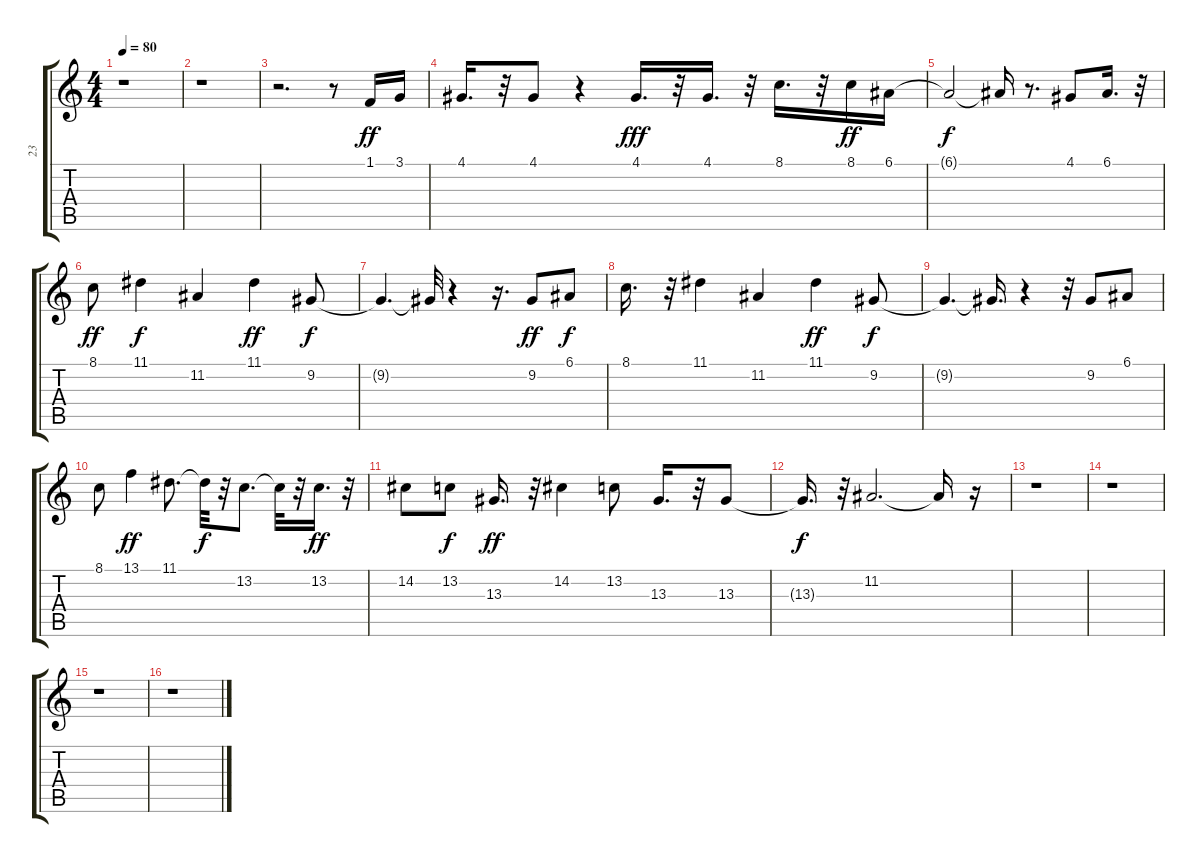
\track ("23" "23") {instrument harmonica}
\staff {score tabs}
\tuning (E4 B3 G3 D3 A2 E2) {hide}
\ts (4 4)
\tempo 80
\clef g2
\ks c
r.1{dy f} |
r.1 |
r.2{d} r.8 1.1.16{dy ff} 3.1.16 |
4.1.16{d} r.32 4.1.8 r.4 4.1.16{d dy fff} r.32 4.1.16{d} r.32 8.1.16{d} r.32 8.1.16{dy ff} 6.1.16 |
6.1{t}.2{dy f} 6.1{t}.16 r.8{d} 4.1.8 6.1.16{d} r.32 |
8.1.8{dy ff} 11.1.4{dy f} 11.2.4 11.1.4{dy ff} 9.2.8{dy f} |
9.2{t}.4{d} 9.2{t}.32 r.4 r.16{d} 9.2.8{dy ff} 6.1.8{dy f} |
8.1.16{d} r.32 11.1.4 11.2.4 11.1.4{dy ff} 9.2.8{dy f} |
9.2{t}.4{d} 9.2{t}.16{d} r.4 r.32 9.2.8 6.1.8 |
8.1.8 13.1.4{dy ff} 11.1.8{d} 11.1{t}.32{dy f} r.32 13.2.8{d} 13.2{t}.32 r.32 13.2.16{d dy ff} r.32 |
14.2.8 13.2.8{dy f} 13.3.16{d dy ff} r.32 14.2.4 13.2.8 13.3.16{d} r.32 13.3.8 |
13.3{t}.16{d dy f} r.32 11.2.2{d} 11.2{t}.16 r.16 |
r.1 |
r.1 |
r.1 |
r.1
